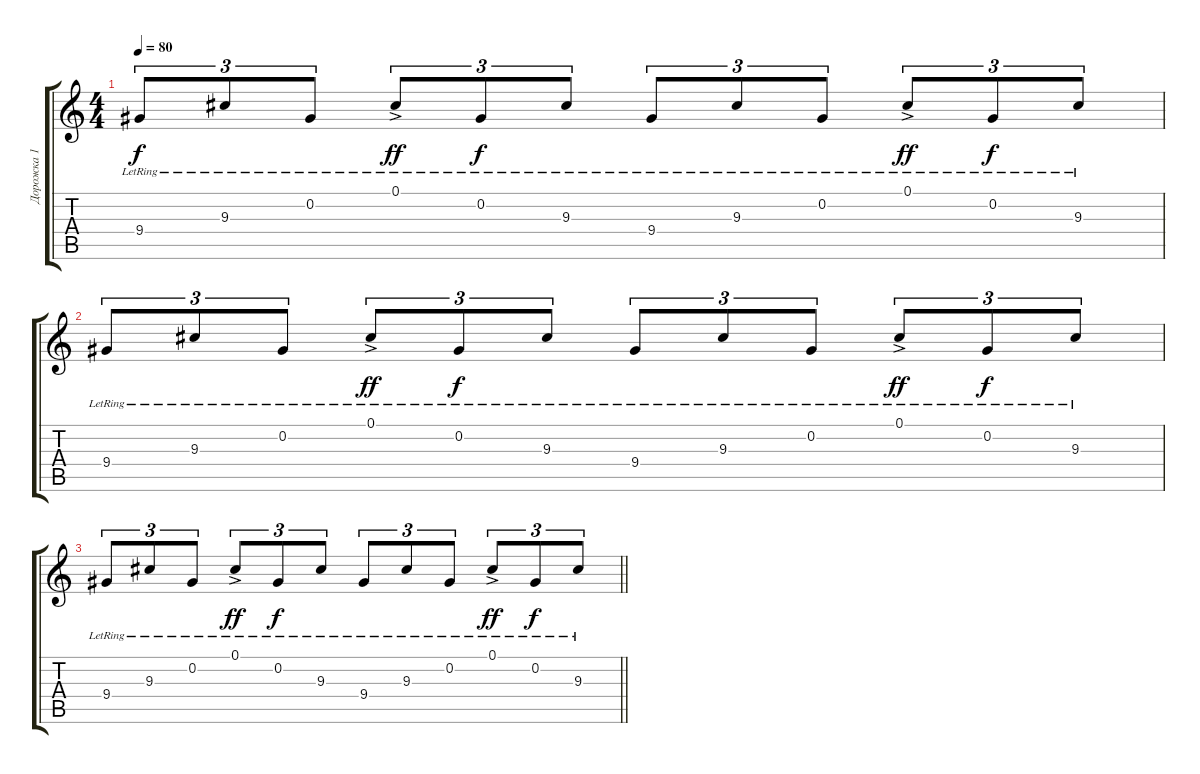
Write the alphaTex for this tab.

\track ("Дорожка 1" "Дорожка 1") {instrument acousticguitarsteel}
\staff {score tabs}
\tuning (Db4 Ab3 E3 B2 Gb2 B1) {hide}
\ts (4 4)
\tempo 80
\clef g2
\ks c
9.4{lr}.8{tu (3 2) dy f} 9.3{lr}.8{tu (3 2)} 0.2{lr}.8{tu (3 2)} 0.1{ac lr}.8{tu (3 2) dy ff} 0.2{lr}.8{tu (3 2) dy f} 9.3{lr}.8{tu (3 2)} 9.4{lr}.8{tu (3 2)} 9.3{lr}.8{tu (3 2)} 0.2{lr}.8{tu (3 2)} 0.1{ac lr}.8{tu (3 2) dy ff} 0.2{lr}.8{tu (3 2) dy f} 9.3{lr}.8{tu (3 2)} |
9.4{lr}.8{tu (3 2)} 9.3{lr}.8{tu (3 2)} 0.2{lr}.8{tu (3 2)} 0.1{ac lr}.8{tu (3 2) dy ff} 0.2{lr}.8{tu (3 2) dy f} 9.3{lr}.8{tu (3 2)} 9.4{lr}.8{tu (3 2)} 9.3{lr}.8{tu (3 2)} 0.2{lr}.8{tu (3 2)} 0.1{ac lr}.8{tu (3 2) dy ff} 0.2{lr}.8{tu (3 2) dy f} 9.3{lr}.8{tu (3 2)} |
\barLineRight lightlight
9.4{lr}.8{tu (3 2)} 9.3{lr}.8{tu (3 2)} 0.2{lr}.8{tu (3 2)} 0.1{ac lr}.8{tu (3 2) dy ff} 0.2{lr}.8{tu (3 2) dy f} 9.3{lr}.8{tu (3 2)} 9.4{lr}.8{tu (3 2)} 9.3{lr}.8{tu (3 2)} 0.2{lr}.8{tu (3 2)} 0.1{ac lr}.8{tu (3 2) dy ff} 0.2{lr}.8{tu (3 2) dy f} 9.3{lr}.8{tu (3 2)}
